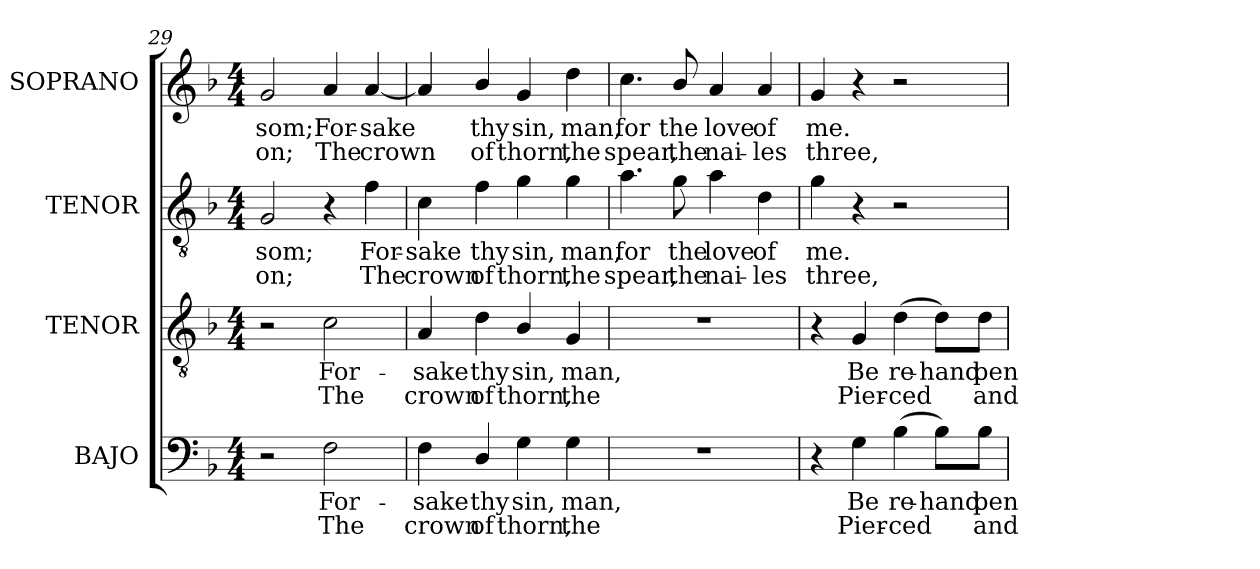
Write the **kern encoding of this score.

**kern	**text	**text	**kern	**text	**text	**kern	**text	**text	**kern	**text	**text
*part4	*part4	*part4	*part3	*part3	*part3	*part2	*part2	*part2	*part1	*part1	*part1
*staff4	*staff4	*staff4	*staff3	*staff3	*staff3	*staff2	*staff2	*staff2	*staff1	*staff1	*staff1
*I"BAJO	*	*	*I"TENOR	*	*	*I"TENOR	*	*	*I"SOPRANO	*	*
*I'B.	*	*	*I'T.	*	*	*I'T.	*	*	*I'S.	*	*
!!LO:LB:g=z
*clefF4	*	*	*clefGv2	*	*	*clefGv2	*	*	*clefG2	*	*
*	*	*	*ITrd7c12	*	*	*ITrd7c12	*	*	*	*	*
*k[b-]	*	*	*k[b-]	*	*	*k[b-]	*	*	*k[b-]	*	*
*F:	*	*	*F:	*	*	*F:	*	*	*F:	*	*
*M4/4	*	*	*M4/4	*	*	*M4/4	*	*	*M4/4	*	*
=29	=29	=29	=29	=29	=29	=29	=29	=29	=29	=29	=29
!	!	!	!	!	!	!	!LO:LY:b:color=#000000	!LO:LY:b:color=#000000	!	!	!
!	!	!	!	!	!	!	!	!	!	!LO:LY:b:color=#000000	!LO:LY:b:color=#000000
2r	.	.	2r	.	.	2GGi/	som;	on;	2gi/	-som;	-on;
!	!LO:LY:b:color=#000000	!LO:LY:b:color=#000000	!	!	!	!	!	!	!	!	!
!	!	!	!	!LO:LY:b:color=#000000	!LO:LY:b:color=#000000	!	!	!	!	!	!
!	!	!	!	!	!	!	!	!	!	!LO:LY:b:color=#000000	!LO:LY:b:color=#000000
2Fi\	For-	The	2Ci\	For-	The	4r	.	.	4ai/	For-	The
!	!	!	!	!	!	!	!LO:LY:b:color=#000000	!LO:LY:b:color=#000000	!	!	!
!	!	!	!	!	!	!	!	!	!	!LO:LY:b:color=#000000	!LO:LY:b:color=#000000
.	.	.	.	.	.	4Fi\	For-	The	[4ai/	-sake	crown
=30	=30	=30	=30	=30	=30	=30	=30	=30	=30	=30	=30
!	!LO:LY:b:color=#000000	!LO:LY:b:color=#000000	!	!	!	!	!	!	!	!	!
!	!	!	!	!LO:LY:b:color=#000000	!LO:LY:b:color=#000000	!	!	!	!	!	!
!	!	!	!	!	!	!	!LO:LY:b:color=#000000	!LO:LY:b:color=#000000	!	!	!
4Fi\	-sake	crown	4AAi/	-sake	crown	4Ci\	-sake	crown	4ai/]	.	.
!	!LO:LY:b:color=#000000	!LO:LY:b:color=#000000	!	!	!	!	!	!	!	!	!
!	!	!	!	!LO:LY:b:color=#000000	!LO:LY:b:color=#000000	!	!	!	!	!	!
!	!	!	!	!	!	!	!LO:LY:b:color=#000000	!LO:LY:b:color=#000000	!	!	!
!	!	!	!	!	!	!	!	!	!	!LO:LY:b:color=#000000	!LO:LY:b:color=#000000
4Di/	thy	of	4Di\	thy	of	4Fi\	thy	of	4b-i/	thy	of
!	!LO:LY:b:color=#000000	!LO:LY:b:color=#000000	!	!	!	!	!	!	!	!	!
!	!	!	!	!LO:LY:b:color=#000000	!LO:LY:b:color=#000000	!	!	!	!	!	!
!	!	!	!	!	!	!	!LO:LY:b:color=#000000	!LO:LY:b:color=#000000	!	!	!
!	!	!	!	!	!	!	!	!	!	!LO:LY:b:color=#000000	!LO:LY:b:color=#000000
4Gi\	sin,	thorn,	4BB-i/	sin,	thorn,	4Gi\	sin,	thorn,	4gi/	sin,	thorn,
!	!LO:LY:b:color=#000000	!LO:LY:b:color=#000000	!	!	!	!	!	!	!	!	!
!	!	!	!	!LO:LY:b:color=#000000	!LO:LY:b:color=#000000	!	!	!	!	!	!
!	!	!	!	!	!	!	!LO:LY:b:color=#000000	!LO:LY:b:color=#000000	!	!	!
!	!	!	!	!	!	!	!	!	!	!LO:LY:b:color=#000000	!LO:LY:b:color=#000000
4Gi\	man,	the	4GGi/	man,	the	4Gi\	man,	the	4ddi\	man,	the
=31	=31	=31	=31	=31	=31	=31	=31	=31	=31	=31	=31
!	!	!	!	!	!	!	!LO:LY:b:color=#000000	!LO:LY:b:color=#000000	!	!	!
!	!	!	!	!	!	!	!	!	!	!LO:LY:b:color=#000000	!LO:LY:b:color=#000000
1r	.	.	1r	.	.	4.Ai\	for	spear,	4.cci\	for	spear,
!	!	!	!	!	!	!	!LO:LY:b:color=#000000	!LO:LY:b:color=#000000	!	!	!
!	!	!	!	!	!	!	!	!	!	!LO:LY:b:color=#000000	!LO:LY:b:color=#000000
.	.	.	.	.	.	8Gi\	the	the	8b-i/	the	the
!	!	!	!	!	!	!	!LO:LY:b:color=#000000	!LO:LY:b:color=#000000	!	!	!
!	!	!	!	!	!	!	!	!	!	!LO:LY:b:color=#000000	!LO:LY:b:color=#000000
.	.	.	.	.	.	4Ai\	love	nai-	4ai/	love	nai-
!	!	!	!	!	!	!	!LO:LY:b:color=#000000	!LO:LY:b:color=#000000	!	!	!
!	!	!	!	!	!	!	!	!	!	!LO:LY:b:color=#000000	!LO:LY:b:color=#000000
.	.	.	.	.	.	4Di\	of	-les	4ai/	of	-les
=32	=32	=32	=32	=32	=32	=32	=32	=32	=32	=32	=32
!	!	!	!	!	!	!	!LO:LY:b:color=#000000	!LO:LY:b:color=#000000	!	!	!
!	!	!	!	!	!	!	!	!	!	!LO:LY:b:color=#000000	!LO:LY:b:color=#000000
4r	.	.	4r	.	.	4Gi\	me.	three,	4gi/	me.	three,
!	!LO:LY:b:color=#000000	!LO:LY:b:color=#000000	!	!	!	!	!	!	!	!	!
!	!	!	!	!LO:LY:b:color=#000000	!LO:LY:b:color=#000000	!	!	!	!	!	!
4Gi\	Be	Pier-	4GGi/	Be	Pier-	4r	.	.	4r	.	.
!	!LO:LY:b:color=#000000	!LO:LY:b:color=#000000	!	!	!	!	!	!	!	!	!
!	!	!	!	!LO:LY:b:color=#000000	!LO:LY:b:color=#000000	!	!	!	!	!	!
(4B-i\	re-	-ced	(4Di\	re-	-ced	2r	.	.	2r	.	.
!	!LO:LY:b:color=#000000	!	!	!	!	!	!	!	!	!	!
!	!	!	!	!LO:LY:b:color=#000000	!	!	!	!	!	!	!
8B-i\L)	hand	.	8Di\L)	hand	.	.	.	.	.	.	.
!	!LO:LY:b:color=#000000	!LO:LY:b:color=#000000	!	!	!	!	!	!	!	!	!
!	!	!	!	!LO:LY:b:color=#000000	!LO:LY:b:color=#000000	!	!	!	!	!	!
8B-i\J	-pen-	and	8Di\J	-pen-	and	.	.	.	.	.	.
=	=	=	=	=	=	=	=	=	=	=	=
*-	*-	*-	*-	*-	*-	*-	*-	*-	*-	*-	*-
